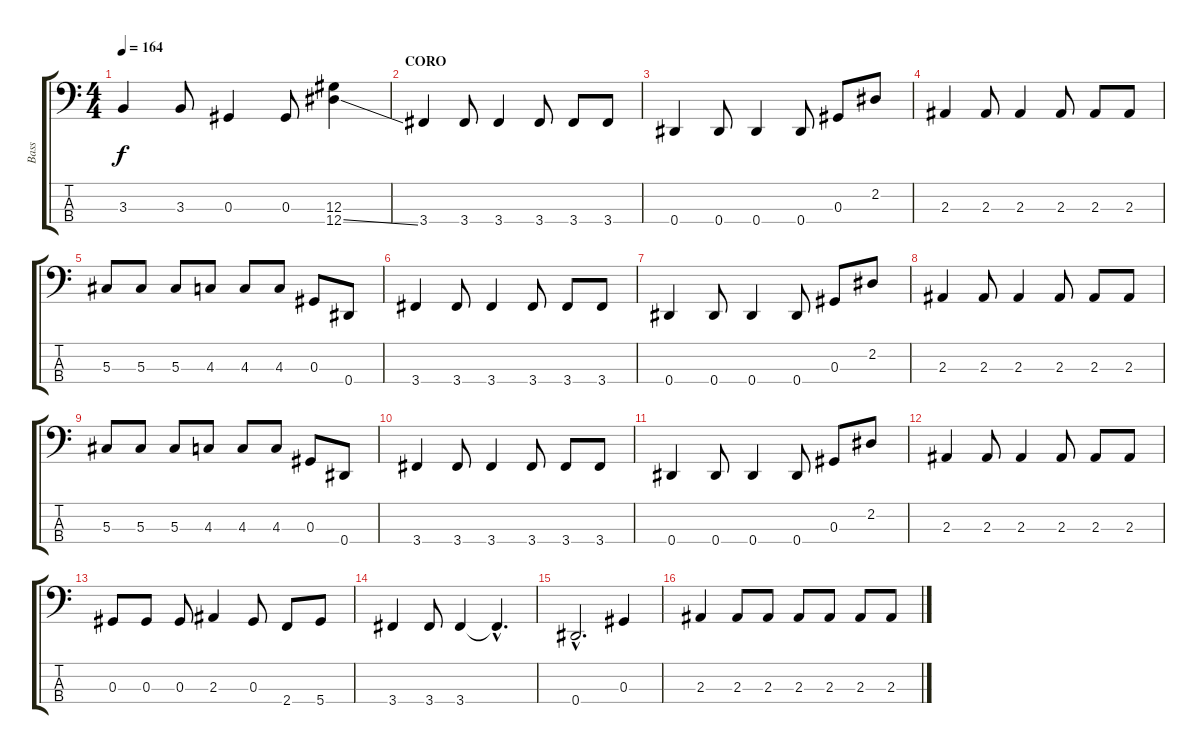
\track ("Bass" "Bass") {instrument electricbasspick}
\staff {score tabs}
\tuning (Gb2 Db2 Ab1 Eb1) {hide}
\ts (4 4)
\tempo 164
\clef f4
\ks c
3.3.4{dy f} 3.3.8 0.3.4 0.3.8 (12.3 12.4{ss}).4 |
\section ("" "CORO")
3.4.4 3.4.8 3.4.4 3.4.8 3.4.8 3.4.8 |
0.4.4 0.4.8 0.4.4 0.4.8 0.3.8 2.2.8 |
2.3.4 2.3.8 2.3.4 2.3.8 2.3.8 2.3.8 |
5.3.8 5.3.8 5.3.8 4.3.8 4.3.8 4.3.8 0.3.8 0.4.8 |
3.4.4 3.4.8 3.4.4 3.4.8 3.4.8 3.4.8 |
0.4.4 0.4.8 0.4.4 0.4.8 0.3.8 2.2.8 |
2.3.4 2.3.8 2.3.4 2.3.8 2.3.8 2.3.8 |
5.3.8 5.3.8 5.3.8 4.3.8 4.3.8 4.3.8 0.3.8 0.4.8 |
3.4.4 3.4.8 3.4.4 3.4.8 3.4.8 3.4.8 |
0.4.4 0.4.8 0.4.4 0.4.8 0.3.8 2.2.8 |
2.3.4 2.3.8 2.3.4 2.3.8 2.3.8 2.3.8 |
0.3.8 0.3.8 0.3.8 2.3.4 0.3.8 2.4.8 5.4.8 |
3.4.4 3.4.8 3.4.4 3.4{hac t}.4{d} |
0.4{hac}.2{d} 0.3.4 |
2.3.4 2.3.8 2.3.8 2.3.8 2.3.8 2.3.8 2.3.8
